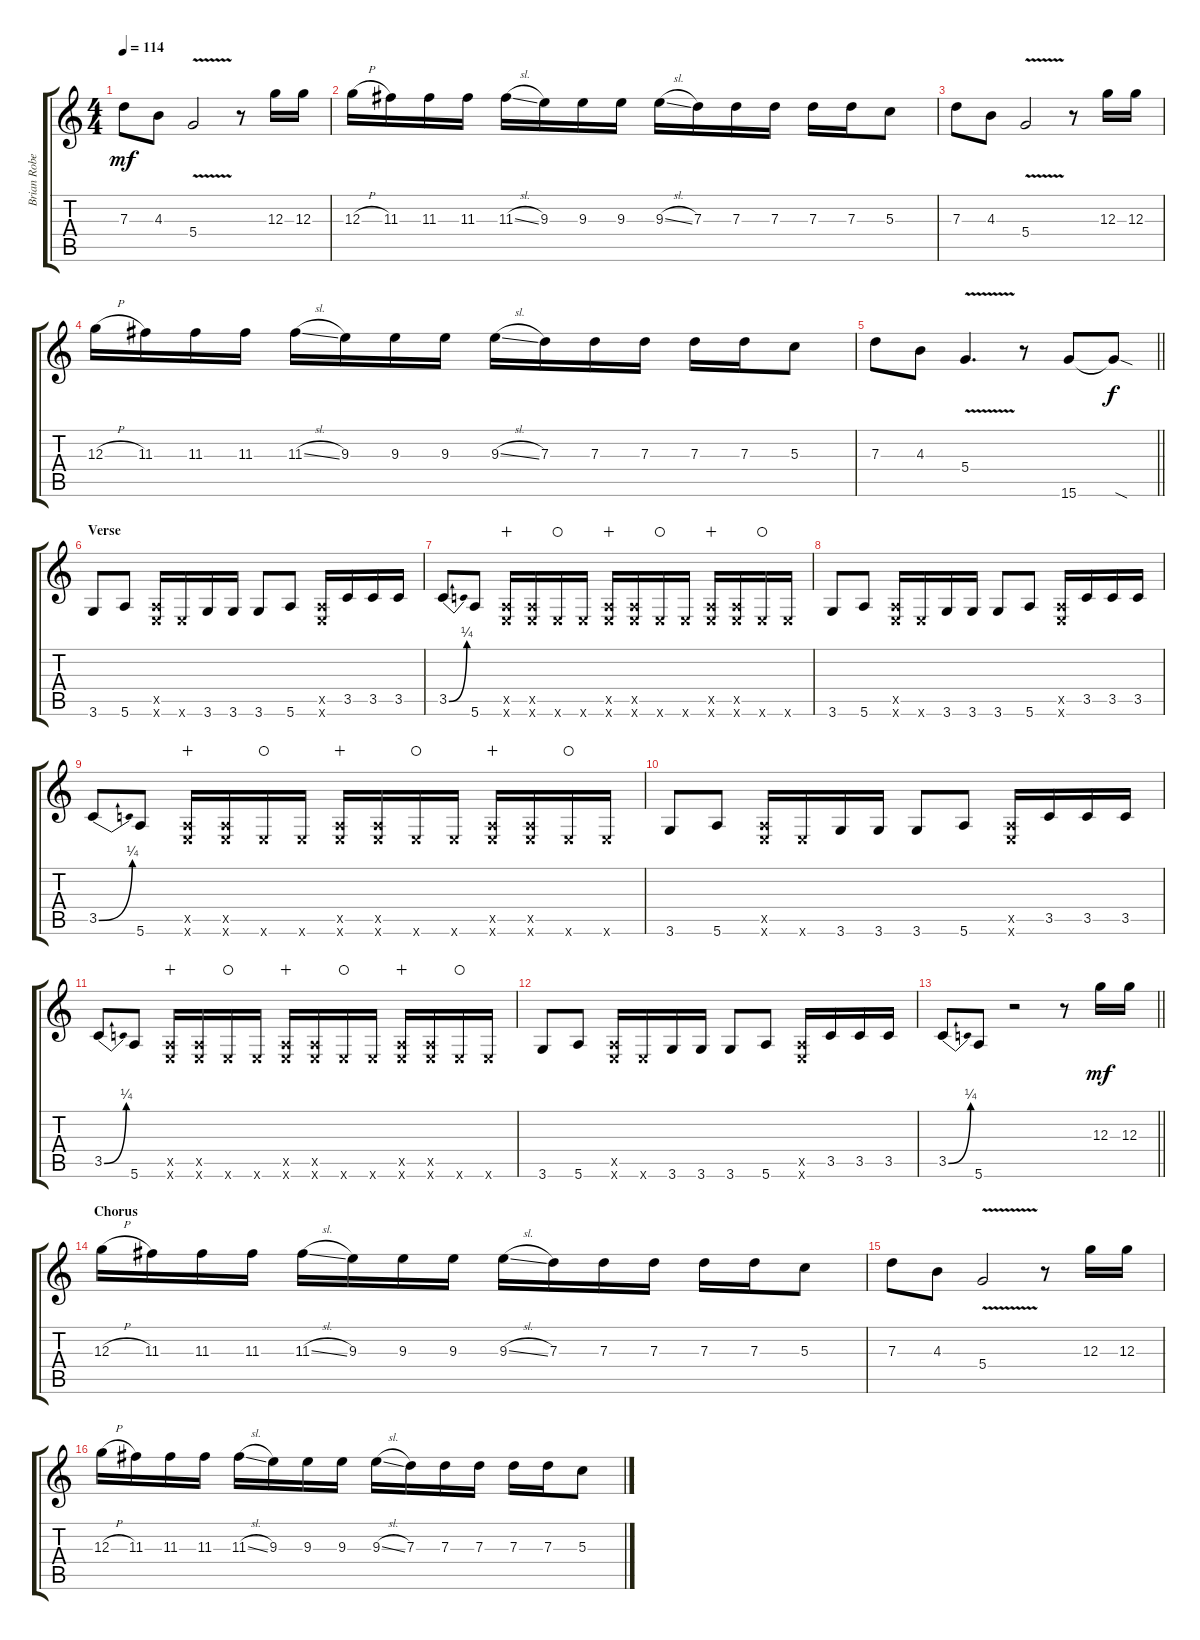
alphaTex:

\track ("Brian Robertson" "Brian Robe") {instrument overdrivenguitar}
\staff {score tabs}
\tuning (E4 B3 G3 D3 A2 E2) {hide}
\ts (4 4)
\tempo 114
\clef g2
\ks c
7.3.8{dy mf} 4.3.8 5.4{v}.2 r.8 12.3.16 12.3.16 |
12.3{h}.16 11.3.16 11.3.16 11.3.16 11.3{sl}.16 9.3.16 9.3.16 9.3.16 9.3{sl}.16 7.3.16 7.3.16 7.3.16 7.3.16 7.3.16 5.3.8 |
7.3.8 4.3.8 5.4{v}.2 r.8 12.3.16 12.3.16 |
12.3{h}.16 11.3.16 11.3.16 11.3.16 11.3{sl}.16 9.3.16 9.3.16 9.3.16 9.3{sl}.16 7.3.16 7.3.16 7.3.16 7.3.16 7.3.16 5.3.8 |
\barLineRight lightlight
7.3.8 4.3.8 5.4{v}.4{d} r.8 15.6.8 15.6{sod t}.8{dy f} |
\section ("" "Verse")
3.6.8 5.6.8 (0.5{x} 0.6{x}).16 0.6{x}.16 3.6.16 3.6.16 3.6.8 5.6.8 (0.5{x} 0.6{x}).16 3.5.16 3.5.16 3.5.16 |
3.5{be (bend 0 0 60 1)}.8 5.6.8 (0.5{x} 0.6{x}).16{wahc} (0.5{x} 0.6{x}).16 0.6{x}.16{waho} 0.6{x}.16 (0.5{x} 0.6{x}).16{wahc} (0.5{x} 0.6{x}).16 0.6{x}.16{waho} 0.6{x}.16 (0.5{x} 0.6{x}).16{wahc} (0.5{x} 0.6{x}).16 0.6{x}.16{waho} 0.6{x}.16 |
3.6.8 5.6.8 (0.5{x} 0.6{x}).16 0.6{x}.16 3.6.16 3.6.16 3.6.8 5.6.8 (0.5{x} 0.6{x}).16 3.5.16 3.5.16 3.5.16 |
3.5{be (bend 0 0 60 1)}.8 5.6.8 (0.5{x} 0.6{x}).16{wahc} (0.5{x} 0.6{x}).16 0.6{x}.16{waho} 0.6{x}.16 (0.5{x} 0.6{x}).16{wahc} (0.5{x} 0.6{x}).16 0.6{x}.16{waho} 0.6{x}.16 (0.5{x} 0.6{x}).16{wahc} (0.5{x} 0.6{x}).16 0.6{x}.16{waho} 0.6{x}.16 |
3.6.8 5.6.8 (0.5{x} 0.6{x}).16 0.6{x}.16 3.6.16 3.6.16 3.6.8 5.6.8 (0.5{x} 0.6{x}).16 3.5.16 3.5.16 3.5.16 |
3.5{be (bend 0 0 60 1)}.8 5.6.8 (0.5{x} 0.6{x}).16{wahc} (0.5{x} 0.6{x}).16 0.6{x}.16{waho} 0.6{x}.16 (0.5{x} 0.6{x}).16{wahc} (0.5{x} 0.6{x}).16 0.6{x}.16{waho} 0.6{x}.16 (0.5{x} 0.6{x}).16{wahc} (0.5{x} 0.6{x}).16 0.6{x}.16{waho} 0.6{x}.16 |
3.6.8 5.6.8 (0.5{x} 0.6{x}).16 0.6{x}.16 3.6.16 3.6.16 3.6.8 5.6.8 (0.5{x} 0.6{x}).16 3.5.16 3.5.16 3.5.16 |
\barLineRight lightlight
3.5{be (bend 0 0 60 1)}.8 5.6.8 r.2 r.8 12.3.16{dy mf} 12.3.16 |
\section ("" "Chorus")
12.3{h}.16 11.3.16 11.3.16 11.3.16 11.3{sl}.16 9.3.16 9.3.16 9.3.16 9.3{sl}.16 7.3.16 7.3.16 7.3.16 7.3.16 7.3.16 5.3.8 |
7.3.8 4.3.8 5.4{v}.2 r.8 12.3.16 12.3.16 |
12.3{h}.16 11.3.16 11.3.16 11.3.16 11.3{sl}.16 9.3.16 9.3.16 9.3.16 9.3{sl}.16 7.3.16 7.3.16 7.3.16 7.3.16 7.3.16 5.3.8
